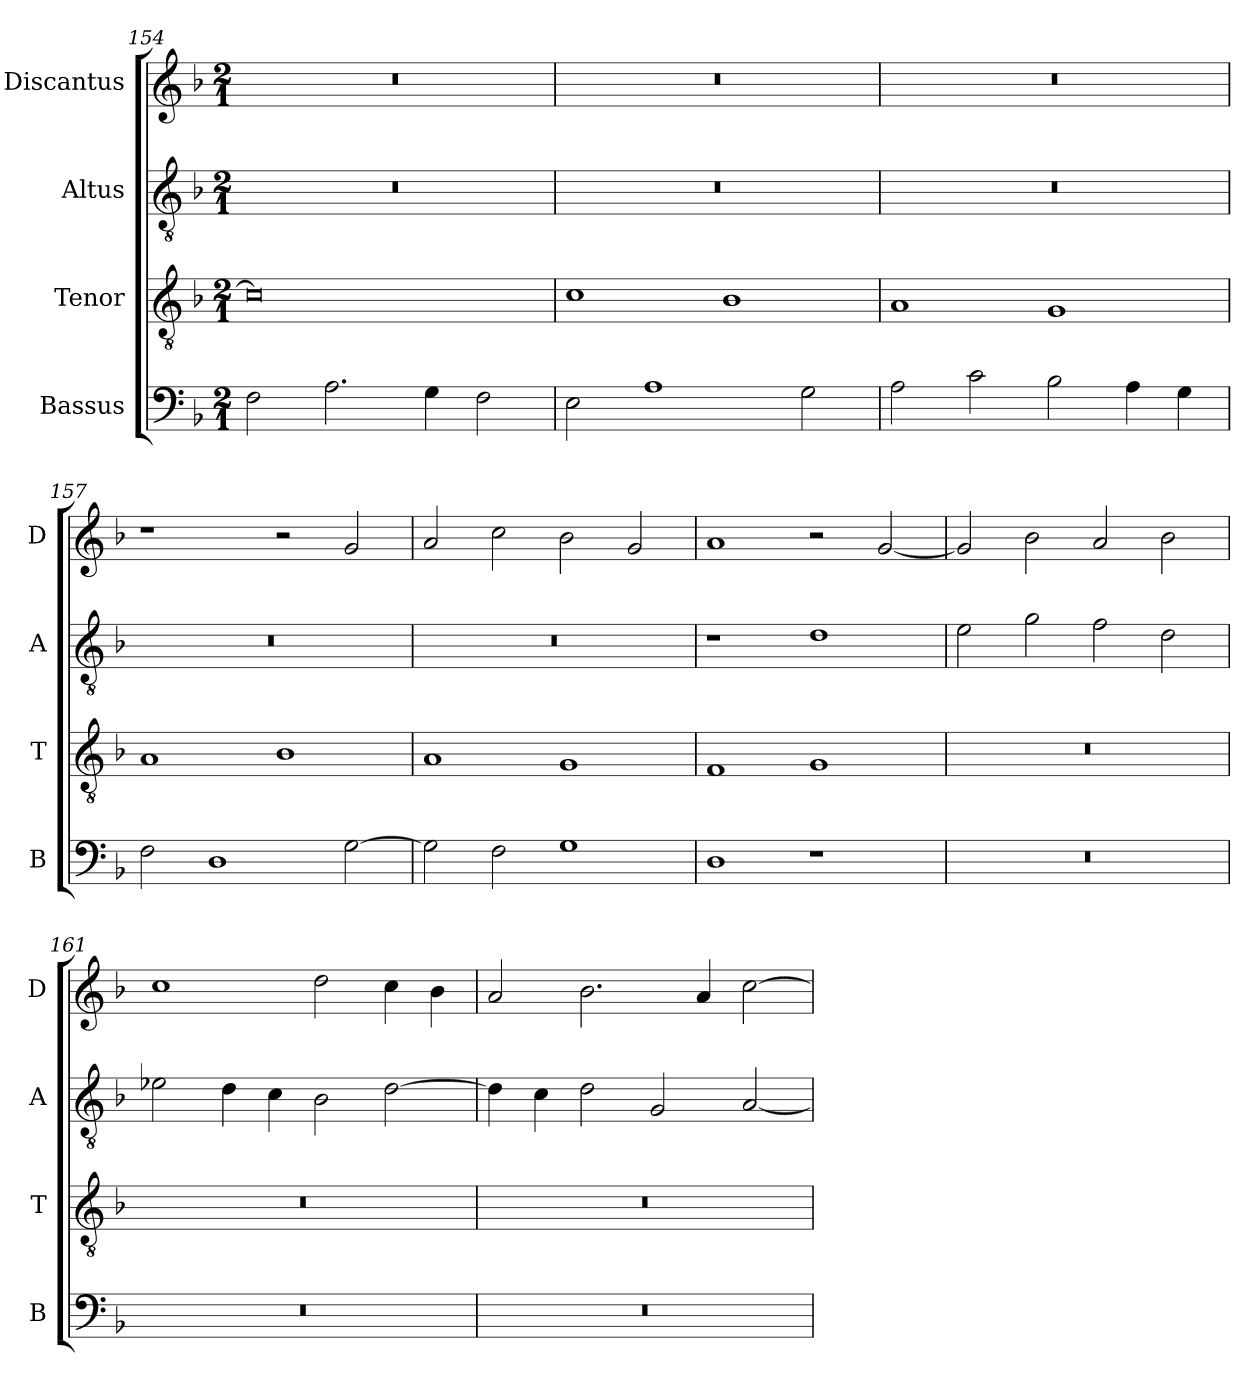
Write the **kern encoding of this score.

**kern	**kern	**kern	**kern
*part4	*part3	*part2	*part1
*staff4	*staff3	*staff2	*staff1
*I"Bassus	*I"Tenor	*I"Altus	*I"Discantus
*I'B	*I'T	*I'A	*I'D
*clefF4	*clefGv2	*clefGv2	*clefG2
*k[b-]	*k[b-]	*k[b-]	*k[b-]
*M2/1	*M2/1	*M2/1	*M2/1
=154	=154	=154	=154
2F\	0c]	0r	0r
2.A\	.	.	.
4G\	.	.	.
2F\	.	.	.
=155	=155	=155	=155
2E\	1c	0r	0r
1A	.	.	.
.	1B-	.	.
2G\	.	.	.
=156	=156	=156	=156
2A\	1A	0r	0r
2c\	.	.	.
2B-\	1G	.	.
4A\	.	.	.
4G\	.	.	.
=157	=157	=157	=157
2F\	1A	0r	1r
1D	.	.	.
.	1B-	.	2r
[2G\	.	.	2g/
=158	=158	=158	=158
2G\]	1A	0r	2a/
2F\	.	.	2cc\
1G	1G	.	2b-\
.	.	.	2g/
=159	=159	=159	=159
1D	1F	1r	1a
1r	1G	1d	2r
.	.	.	[2g/
=160	=160	=160	=160
0r	0r	2e\	2g/]
.	.	2g\	2b-\
.	.	2f\	2a/
.	.	2d\	2b-\
=161	=161	=161	=161
0r	0r	2e-X\	1cc
.	.	4d\	.
.	.	4c\	.
.	.	2B-\	2dd\
.	.	[2d\	4cc\
.	.	.	4b-\
=162	=162	=162	=162
0r	0r	4d\]	2a/
.	.	4c\	.
.	.	2d\	2.b-\
.	.	2G/	.
.	.	.	4a/
.	.	[2A/	[2cc\
=	=	=	=
*-	*-	*-	*-
